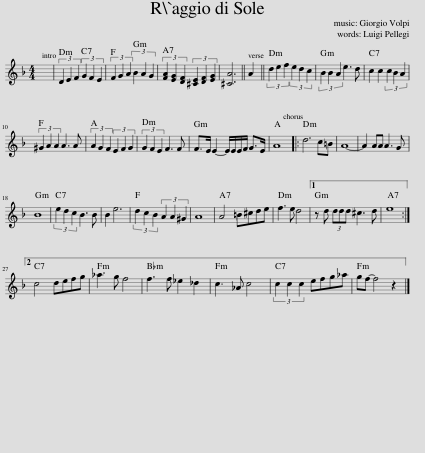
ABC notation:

X:1
L:1/8
M:4/4
I:linebreak $
K:Dmin
V:1 treble
V:1
 x8 | (3D2 E2 F2 (3G2 F2 E2 | (3F2 G2 A2 (3B2 A2 G2 | (3[FA]2 [EG]2 [DF]2 (3[^CE]2 [DF]2 [EG]2 | [^CA]6 || %5
 A2 || (3d2 e2 f2 (3e2 d2 c2 | (3B2 B2 A2 e3 d | c2 c2 (3c2 B2 A2 |$ (3^G2 A2 A2 A3 A | %10
 (3A2 G2 F2 (3E2 F2 G2 | (3G2 F2 E2 F3 F | F>E E2- E/E/E/F/ G>E | A8 |: d6 c=B | %15
 A8- | A2 AA A3 G |$ B8 | (3e2 d2 c2 B3 B | B2 e6 | %20
 (3d2 c2 B2 (3A2 A2 ^G2 | A8 | A4 =B^cde | f3 e d4 |1 z d (3ddd ^c3 d | %25
 e8 :|2$ c4 defg | _a3 g f4 | f3 f _e2 _d2 | c3 _A c4 | %30
 (3c2 c2 c2 efg_a | gf- f4 z2 |] %32
